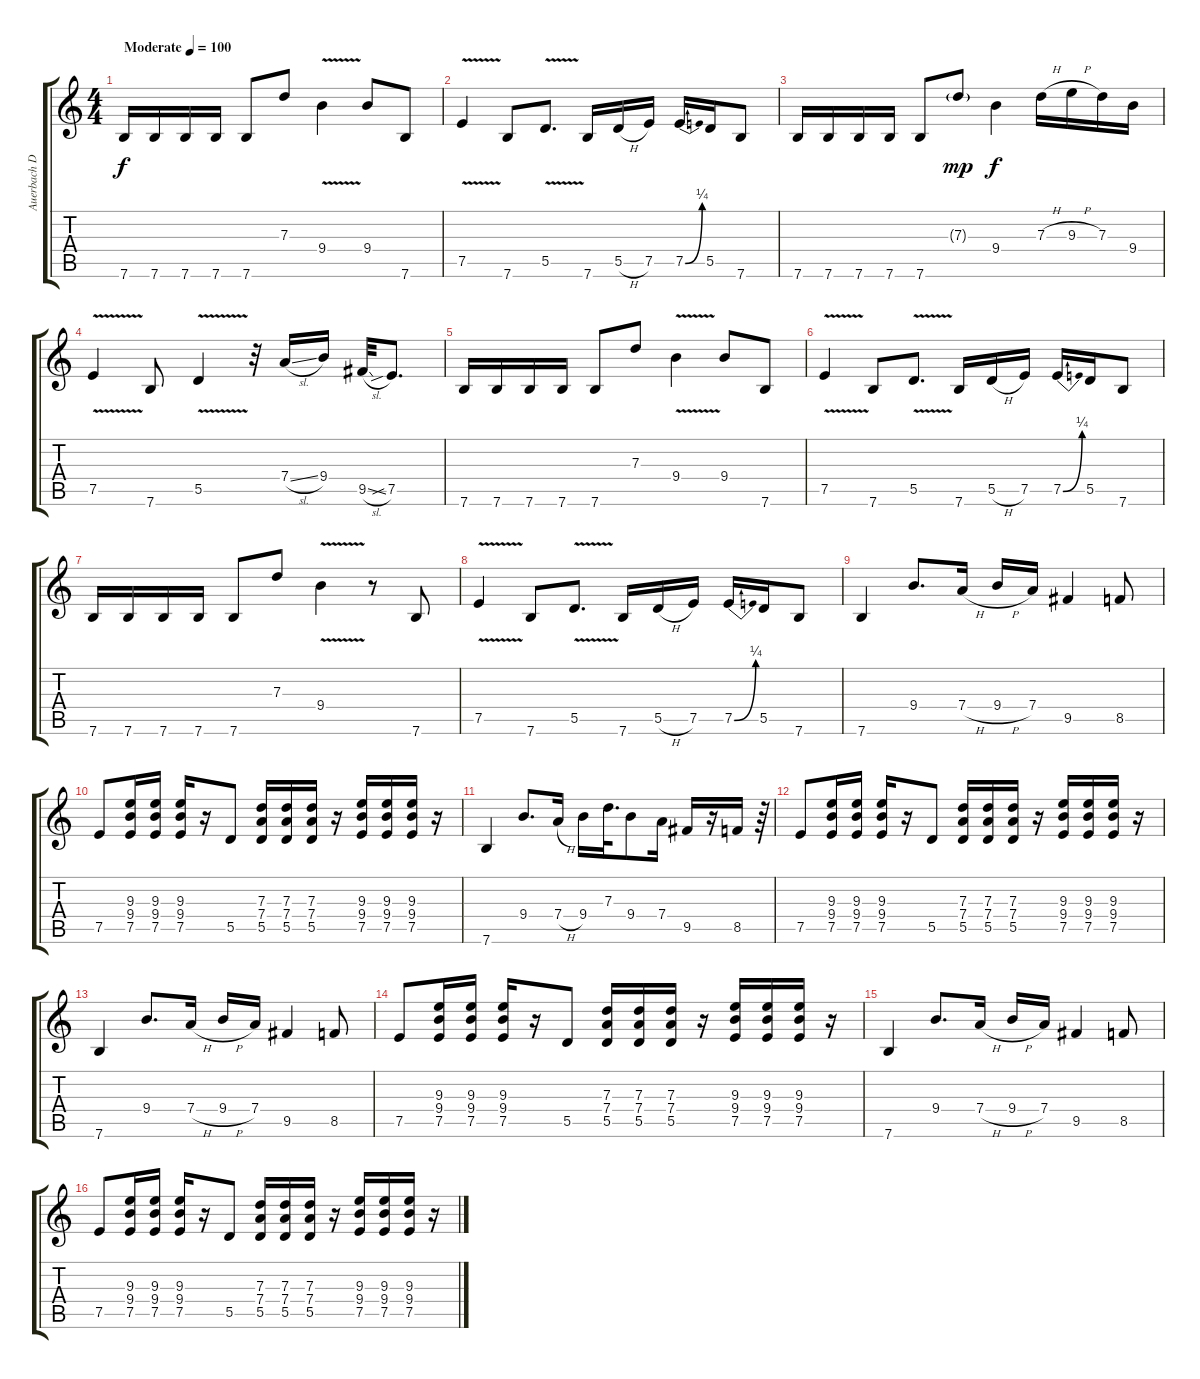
\track ("Auerbach Dan" "Auerbach D") {instrument distortionguitar}
\staff {score tabs}
\tuning (E4 B3 G3 D3 A2 E2) {hide}
\ts (4 4)
\tempo (100 "Moderate")
\clef g2
\ks c
7.6.16{dy f instrument distortionguitar} 7.6.16 7.6.16 7.6.16 7.6.8 7.3.8 9.4{v}.4 9.4.8 7.6.8 |
7.5{v}.4 7.6.8 5.5{v}.8{d} 7.6.16 5.5{h}.16 7.5.16 7.5{be (bend 0 0 60 1)}.16 5.5.16 7.6.8 |
7.6.16 7.6.16 7.6.16 7.6.16 7.6.8 7.3{g}.8{dy mp} 9.4.4{dy f} 7.3{h}.16 9.3{h}.16 7.3.16 9.4.16 |
7.5{v}.4 7.6.8 5.5{v}.4 r.32 7.4{sl}.16 9.4.16 9.5{sl}.32 7.5{sib}.8{d} |
7.6.16 7.6.16 7.6.16 7.6.16 7.6.8 7.3.8 9.4{v}.4 9.4.8 7.6.8 |
7.5{v}.4 7.6.8 5.5{v}.8{d} 7.6.16 5.5{h}.16 7.5.16 7.5{be (bend 0 0 60 1)}.16 5.5.16 7.6.8 |
7.6.16 7.6.16 7.6.16 7.6.16 7.6.8 7.3.8 9.4{v}.4 r.8 7.6.8 |
7.5{v}.4 7.6.8 5.5{v}.8{d} 7.6.16 5.5{h}.16 7.5.16 7.5{be (bend 0 0 60 1)}.16 5.5.16 7.6.8 |
7.6.4 9.4.8{d} 7.4{h}.16 9.4{h}.16 7.4.16 9.5.4 8.5.8 |
7.5.8 (9.3 9.4 7.5).16 (9.3 9.4 7.5).16 (9.3 9.4 7.5).16 r.16 5.5.8 (7.3 7.4 5.5).16 (7.3 7.4 5.5).16 (7.3 7.4 5.5).16 r.16 (9.3 9.4 7.5).16 (9.3 9.4 7.5).16 (9.3 9.4 7.5).16 r.16 |
7.6.4 9.4.8{d} 7.4{h}.16 9.4.16 7.3.32{d} 9.4.8 7.4.16 9.5.16 r.16 8.5.16 r.64 |
7.5.8 (9.3 9.4 7.5).16 (9.3 9.4 7.5).16 (9.3 9.4 7.5).16 r.16 5.5.8 (7.3 7.4 5.5).16 (7.3 7.4 5.5).16 (7.3 7.4 5.5).16 r.16 (9.3 9.4 7.5).16 (9.3 9.4 7.5).16 (9.3 9.4 7.5).16 r.16 |
7.6.4 9.4.8{d} 7.4{h}.16 9.4{h}.16 7.4.16 9.5.4 8.5.8 |
7.5.8 (9.3 9.4 7.5).16 (9.3 9.4 7.5).16 (9.3 9.4 7.5).16 r.16 5.5.8 (7.3 7.4 5.5).16 (7.3 7.4 5.5).16 (7.3 7.4 5.5).16 r.16 (9.3 9.4 7.5).16 (9.3 9.4 7.5).16 (9.3 9.4 7.5).16 r.16 |
7.6.4 9.4.8{d} 7.4{h}.16 9.4{h}.16 7.4.16 9.5.4 8.5.8 |
7.5.8 (9.3 9.4 7.5).16 (9.3 9.4 7.5).16 (9.3 9.4 7.5).16 r.16 5.5.8 (7.3 7.4 5.5).16 (7.3 7.4 5.5).16 (7.3 7.4 5.5).16 r.16 (9.3 9.4 7.5).16 (9.3 9.4 7.5).16 (9.3 9.4 7.5).16 r.16
